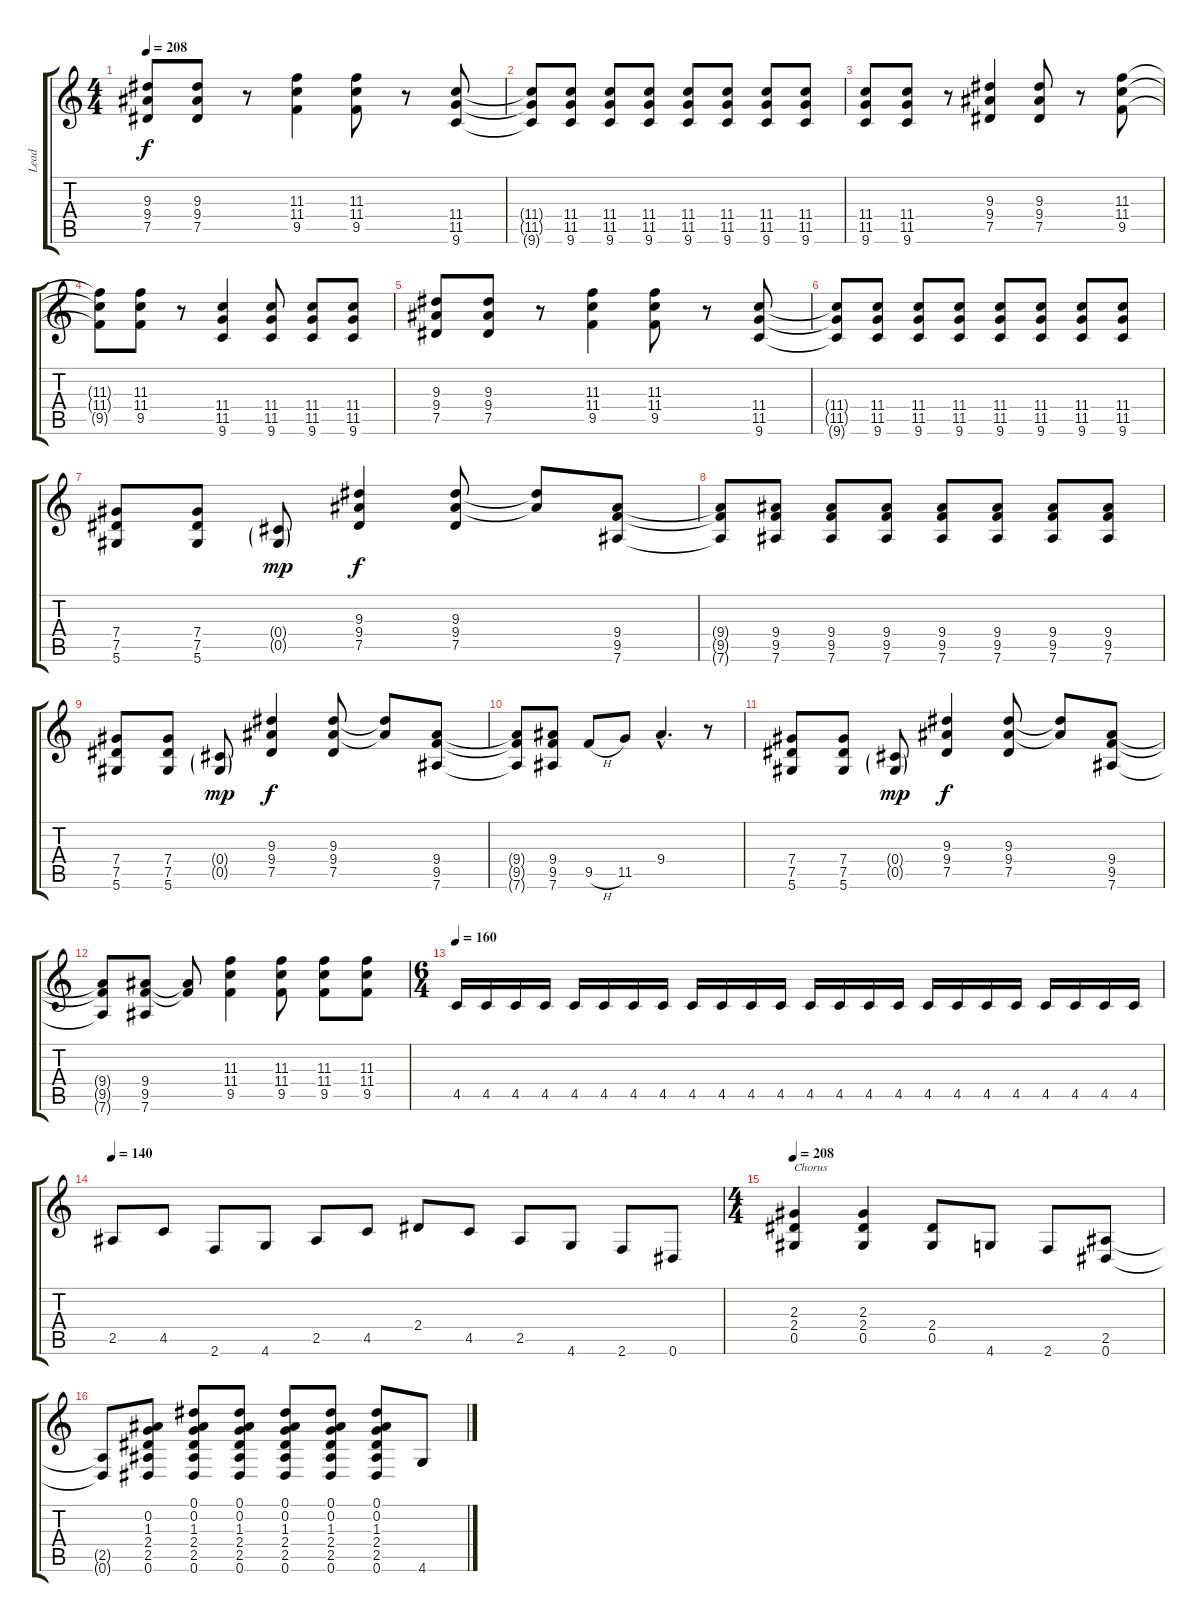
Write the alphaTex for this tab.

\track ("Lead" "Lead") {instrument overdrivenguitar}
\staff {score tabs}
\tuning (Eb4 Bb3 Gb3 Db3 Ab2 Eb2) {hide}
\ts (4 4)
\tempo 208
\clef g2
\ks c
(9.3 9.4 7.5).8{dy f} (9.3 9.4 7.5).8 r.8 (11.3 11.4 9.5).4 (11.3 11.4 9.5).8 r.8 (11.4 11.5 9.6).8 |
(11.4{t} 11.5{t} 9.6{t}).8 (11.4 11.5 9.6).8 (11.4 11.5 9.6).8 (11.4 11.5 9.6).8 (11.4 11.5 9.6).8 (11.4 11.5 9.6).8 (11.4 11.5 9.6).8 (11.4 11.5 9.6).8 |
(11.4 11.5 9.6).8 (11.4 11.5 9.6).8 r.8 (9.3 9.4 7.5).4 (9.3 9.4 7.5).8 r.8 (11.3 11.4 9.5).8 |
(11.3{t} 11.4{t} 9.5{t}).8 (11.3 11.4 9.5).8 r.8 (11.4 11.5 9.6).4 (11.4 11.5 9.6).8 (11.4 11.5 9.6).8 (11.4 11.5 9.6).8 |
(9.3 9.4 7.5).8 (9.3 9.4 7.5).8 r.8 (11.3 11.4 9.5).4 (11.3 11.4 9.5).8 r.8 (11.4 11.5 9.6).8 |
(11.4{t} 11.5{t} 9.6{t}).8 (11.4 11.5 9.6).8 (11.4 11.5 9.6).8 (11.4 11.5 9.6).8 (11.4 11.5 9.6).8 (11.4 11.5 9.6).8 (11.4 11.5 9.6).8 (11.4 11.5 9.6).8 |
(7.4 7.5 5.6).8 (7.4 7.5 5.6).8 (0.4{g} 0.5{g}).8{dy mp} (9.3 9.4 7.5).4{dy f} (9.3 9.4 7.5).8 (9.3{t} 9.4{t}).8 (9.4 9.5 7.6).8 |
(9.4{t} 9.5{t} 7.6{t}).8 (9.4 9.5 7.6).8 (9.4 9.5 7.6).8 (9.4 9.5 7.6).8 (9.4 9.5 7.6).8 (9.4 9.5 7.6).8 (9.4 9.5 7.6).8 (9.4 9.5 7.6).8 |
(7.4 7.5 5.6).8 (7.4 7.5 5.6).8 (0.4{g} 0.5{g}).8{dy mp} (9.3 9.4 7.5).4{dy f} (9.3 9.4 7.5).8 (9.3{t} 9.4{t}).8 (9.4 9.5 7.6).8 |
(9.4{t} 9.5{t} 7.6{t}).8 (9.4 9.5 7.6).8 9.5{h}.8 11.5.8 9.4{hac}.4{d} r.8 |
(7.4 7.5 5.6).8 (7.4 7.5 5.6).8 (0.4{g} 0.5{g}).8{dy mp} (9.3 9.4 7.5).4{dy f} (9.3 9.4 7.5).8 (9.3{t} 9.4{t}).8 (9.4 9.5 7.6).8 |
(9.4{t} 9.5{t} 7.6{t}).8 (9.4 9.5 7.6).8 (9.4{t} 9.5{t}).8 (11.3 11.4 9.5).4 (11.3 11.4 9.5).8 (11.3 11.4 9.5).8 (11.3 11.4 9.5).8 |
\ts (6 4)
\tempo 160
4.5.16 4.5.16 4.5.16 4.5.16 4.5.16 4.5.16 4.5.16 4.5.16 4.5.16 4.5.16 4.5.16 4.5.16 4.5.16 4.5.16 4.5.16 4.5.16 4.5.16 4.5.16 4.5.16 4.5.16 4.5.16 4.5.16 4.5.16 4.5.16 |
\tempo 140
2.5.8 4.5.8 2.6.8 4.6.8 2.5.8 4.5.8 2.4.8 4.5.8 2.5.8 4.6.8 2.6.8 0.6.8 |
\ts (4 4)
\tempo 208
(2.3 2.4 0.5).4{txt "Chorus"} (2.3 2.4 0.5).4 (2.4 0.5).8 4.6.8 2.6.8 (2.5 0.6).8 |
(2.5{t} 0.6{t}).8 (0.2 1.3 2.4 2.5 0.6).8 (0.1 0.2 1.3 2.4 2.5 0.6).8 (0.1 0.2 1.3 2.4 2.5 0.6).8 (0.1 0.2 1.3 2.4 2.5 0.6).8 (0.1 0.2 1.3 2.4 2.5 0.6).8 (0.1 0.2 1.3 2.4 2.5 0.6).8 4.6.8
